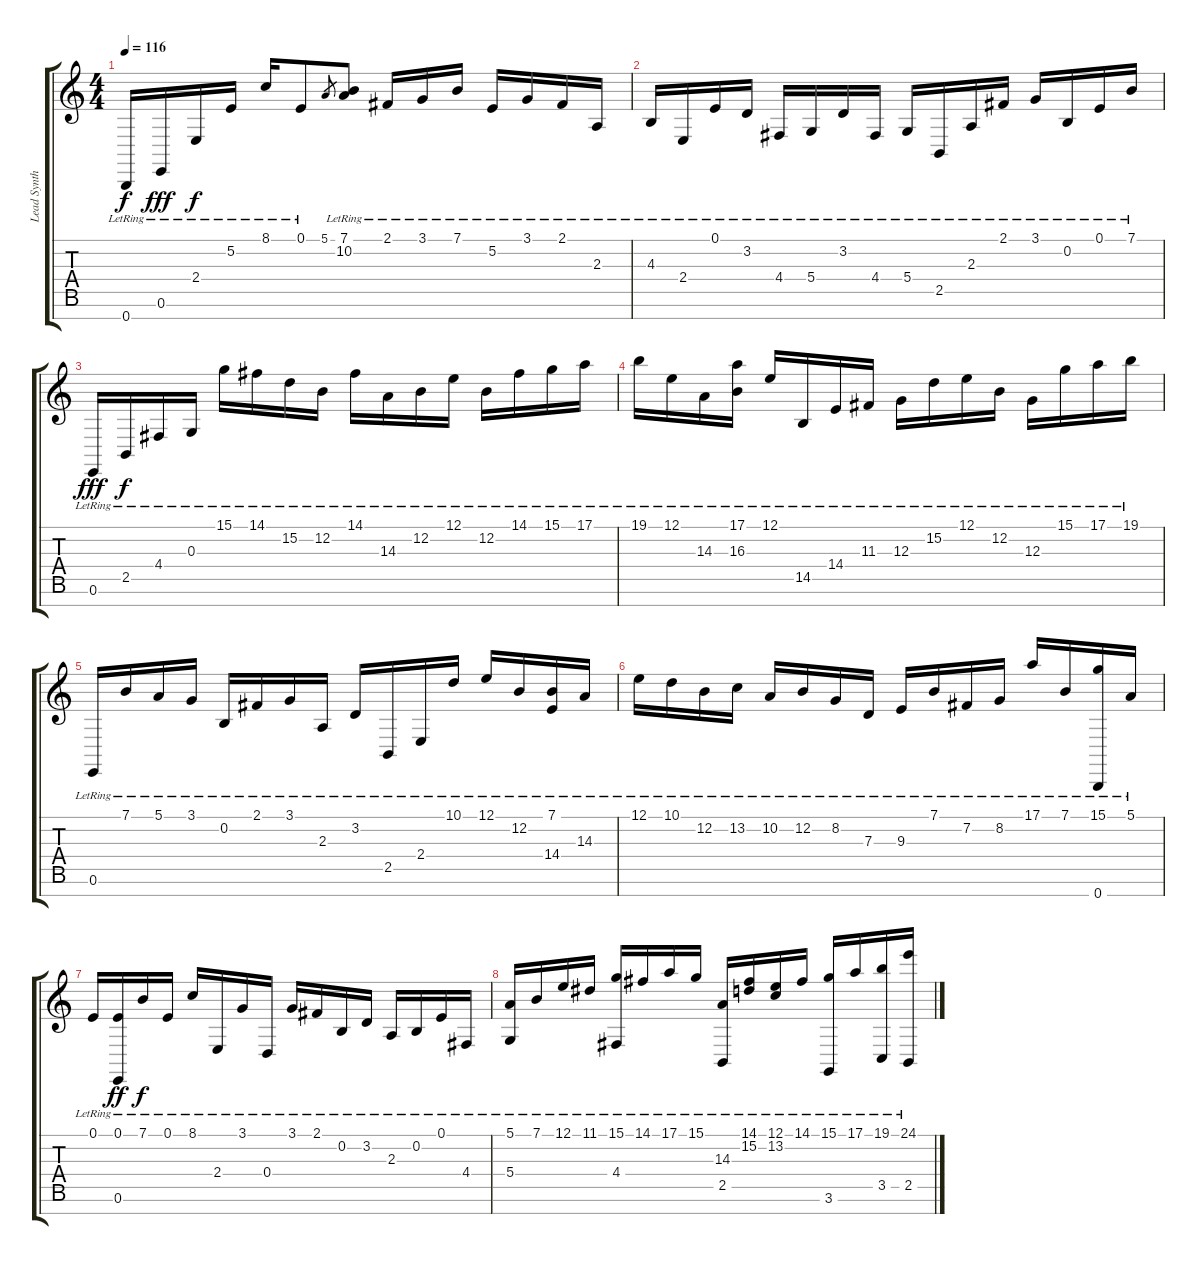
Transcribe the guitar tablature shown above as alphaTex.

\track ("Lead Synth3" "Lead Synth") {instrument electricpiano1}
\staff {score tabs}
\tuning (E4 B3 G3 D3 A2 E2 B1) {hide}
\ts (4 4)
\tempo 116
\clef g2
\ks c
0.7{lr}.16{dy f instrument electricpiano1} 0.6{lr}.16{dy fff} 2.4{lr}.16{dy f} 5.2{lr}.16 8.1{lr}.16 0.1{lr}.8 5.1.8{gr} (7.1{lr} 10.2{lr}).8 2.1{lr}.16 3.1{lr}.16 7.1{lr}.16 5.2{lr}.16 3.1{lr}.16 2.1{lr}.16 2.3{lr}.16 |
4.3{lr}.16 2.4{lr}.16 0.1{lr}.16 3.2{lr}.16 4.4{lr}.16 5.4{lr}.16 3.2{lr}.16 4.4{lr}.16 5.4{lr}.16 2.5{lr}.16 2.3{lr}.16 2.1{lr}.16 3.1{lr}.16 0.2{lr}.16 0.1{lr}.16 7.1{lr}.16 |
0.6{lr}.16{dy fff} 2.5{lr}.16{dy f} 4.4{lr}.16 0.3{lr}.16 15.1{lr}.16 14.1{lr}.16 15.2{lr}.16 12.2{lr}.16 14.1{lr}.16 14.3{lr}.16 12.2{lr}.16 12.1{lr}.16 12.2{lr}.16 14.1{lr}.16 15.1{lr}.16 17.1{lr}.16 |
19.1{lr}.16 12.1{lr}.16 14.3{lr}.16 (17.1{lr} 16.3{lr}).16 12.1{lr}.16 14.5{lr}.16 14.4{lr}.16 11.3{lr}.16 12.3{lr}.16 15.2{lr}.16 12.1{lr}.16 12.2{lr}.16 12.3{lr}.16 15.1{lr}.16 17.1{lr}.16 19.1{lr}.16 |
0.6{lr}.16 7.1{lr}.16 5.1{lr}.16 3.1{lr}.16 0.2{lr}.16 2.1{lr}.16 3.1{lr}.16 2.3{lr}.16 3.2{lr}.16 2.5{lr}.16 2.4{lr}.16 10.1{lr}.16 12.1{lr}.16 12.2{lr}.16 (7.1{lr} 14.4{lr}).16 14.3{lr}.16 |
12.1{lr}.16 10.1{lr}.16 12.2{lr}.16 13.2{lr}.16 10.2{lr}.16 12.2{lr}.16 8.2{lr}.16 7.3{lr}.16 9.3{lr}.16 7.1{lr}.16 7.2{lr}.16 8.2{lr}.16 17.1{lr}.16 7.1{lr}.16 (15.1{lr} 0.7{lr}).16 5.1{lr}.16 |
0.1{lr}.16 (0.1{lr} 0.6{lr}).16{dy ff} 7.1{lr}.16{dy f} 0.1{lr}.16 8.1{lr}.16 2.4{lr}.16 3.1{lr}.16 0.4{lr}.16 3.1{lr}.16 2.1{lr}.16 0.2{lr}.16 3.2{lr}.16 2.3{lr}.16 0.2{lr}.16 0.1{lr}.16 4.4{lr}.16 |
(5.1{lr} 5.4{lr}).16 7.1{lr}.16 12.1{lr}.16 11.1{lr}.16 (15.1{lr} 4.4{lr}).16 14.1{lr}.16 17.1{lr}.16 15.1{lr}.16 (14.3{lr} 2.5{lr}).16 (14.1{lr} 15.2{lr}).16 (12.1{lr} 13.2{lr}).16 14.1{lr}.16 (15.1{lr} 3.6{lr}).16 17.1{lr}.16 (19.1{lr} 3.5{lr}).16 (24.1{lr} 2.5{lr}).16
